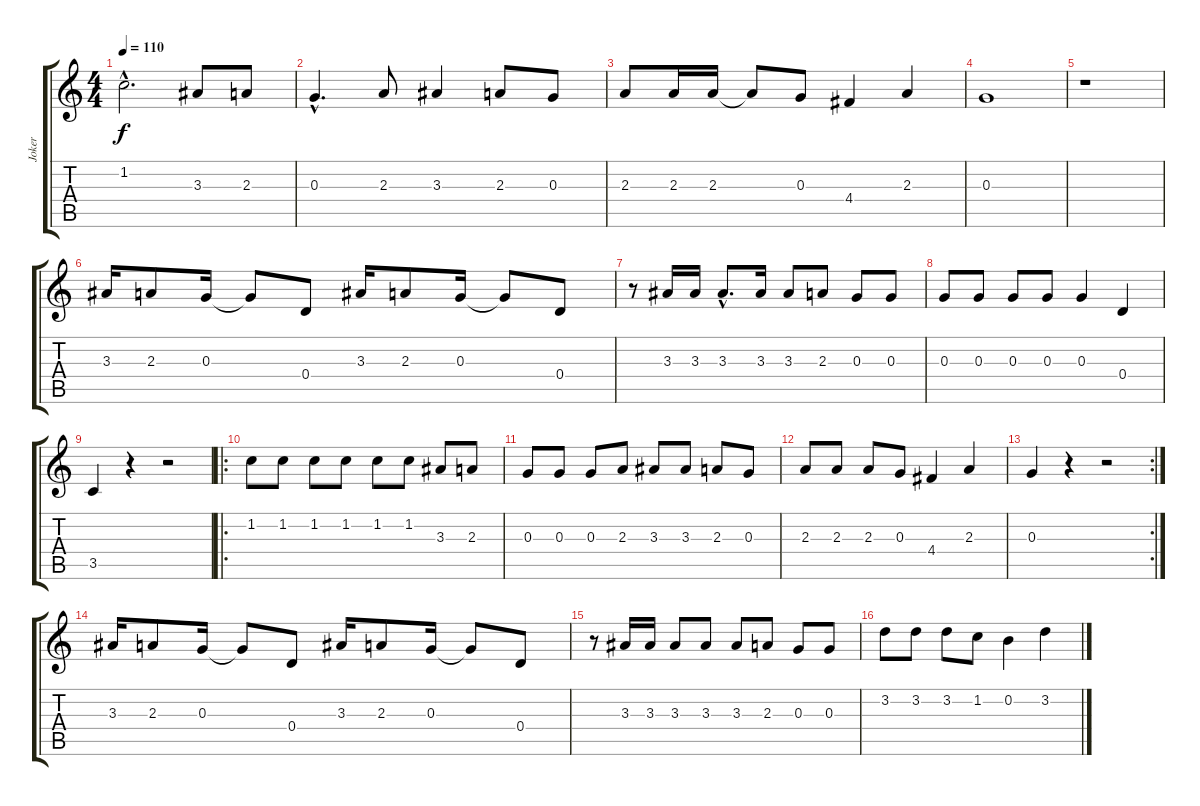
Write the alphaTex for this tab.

\track ("Joker" "Joker") {instrument acousticguitarsteel}
\staff {score tabs}
\tuning (E4 B3 G3 D3 A2 E2) {hide}
\ts (4 4)
\tempo 110
\clef g2
\ks c
1.2{hac}.2{d dy f instrument acousticguitarsteel} 3.3.8 2.3.8 |
0.3{hac}.4{d} 2.3.8 3.3.4 2.3.8 0.3.8 |
2.3.8 2.3.16 2.3.16 2.3{t}.8 0.3.8 4.4.4 2.3.4 |
0.3.1 |
r.1 |
3.3.16 2.3.8 0.3.16 0.3{t}.8 0.4.8 3.3.16 2.3.8 0.3.16 0.3{t}.8 0.4.8 |
r.8 3.3.16 3.3.16 3.3{hac}.8{d} 3.3.16 3.3.8 2.3.8 0.3.8 0.3.8 |
0.3.8 0.3.8 0.3.8 0.3.8 0.3.4 0.4.4 |
3.5.4 r.4 r.2 |
\ro
1.2.8 1.2.8 1.2.8 1.2.8 1.2.8 1.2.8 3.3.8 2.3.8 |
0.3.8 0.3.8 0.3.8 2.3.8 3.3.8 3.3.8 2.3.8 0.3.8 |
2.3.8 2.3.8 2.3.8 0.3.8 4.4.4 2.3.4 |
\rc 2
0.3.4 r.4 r.2 |
3.3.16 2.3.8 0.3.16 0.3{t}.8 0.4.8 3.3.16 2.3.8 0.3.16 0.3{t}.8 0.4.8 |
r.8 3.3.16 3.3.16 3.3.8 3.3.8 3.3.8 2.3.8 0.3.8 0.3.8 |
3.2.8 3.2.8 3.2.8 1.2.8 0.2.4 3.2.4
